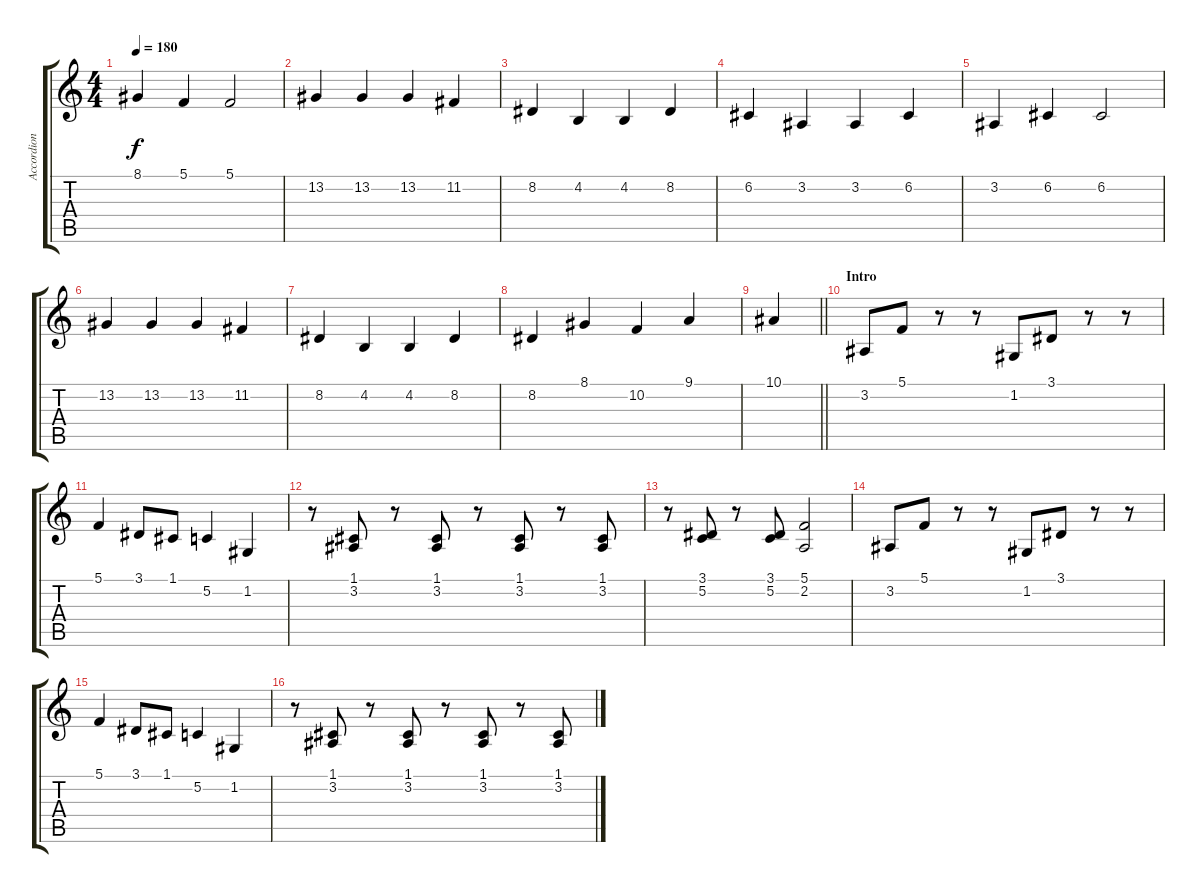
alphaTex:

\track ("Accordion" "Accordion") {instrument accordion}
\staff {score tabs}
\tuning (C4 G3 Eb3 Bb2 F2 C2) {hide}
\ts (4 4)
\tempo 180
\clef g2
\ks c
8.1.4{dy f} 5.1.4 5.1.2 |
13.2.4 13.2.4 13.2.4 11.2.4 |
8.2.4 4.2.4 4.2.4 8.2.4 |
6.2.4 3.2.4 3.2.4 6.2.4 |
3.2.4 6.2.4 6.2.2 |
13.2.4 13.2.4 13.2.4 11.2.4 |
8.2.4 4.2.4 4.2.4 8.2.4 |
8.2.4 8.1.4 10.2.4 9.1.4 |
\barLineRight lightlight
10.1.4 |
\section ("" "Intro")
3.2.8 5.1.8 r.8 r.8 1.2.8 3.1.8 r.8 r.8 |
5.1.4 3.1.8 1.1.8 5.2.4 1.2.4 |
r.8 (1.1 3.2).8 r.8 (1.1 3.2).8 r.8 (1.1 3.2).8 r.8 (1.1 3.2).8 |
r.8 (3.1 5.2).8 r.8 (3.1 5.2).8 (5.1 2.2).2 |
3.2.8 5.1.8 r.8 r.8 1.2.8 3.1.8 r.8 r.8 |
5.1.4 3.1.8 1.1.8 5.2.4 1.2.4 |
r.8 (1.1 3.2).8 r.8 (1.1 3.2).8 r.8 (1.1 3.2).8 r.8 (1.1 3.2).8
